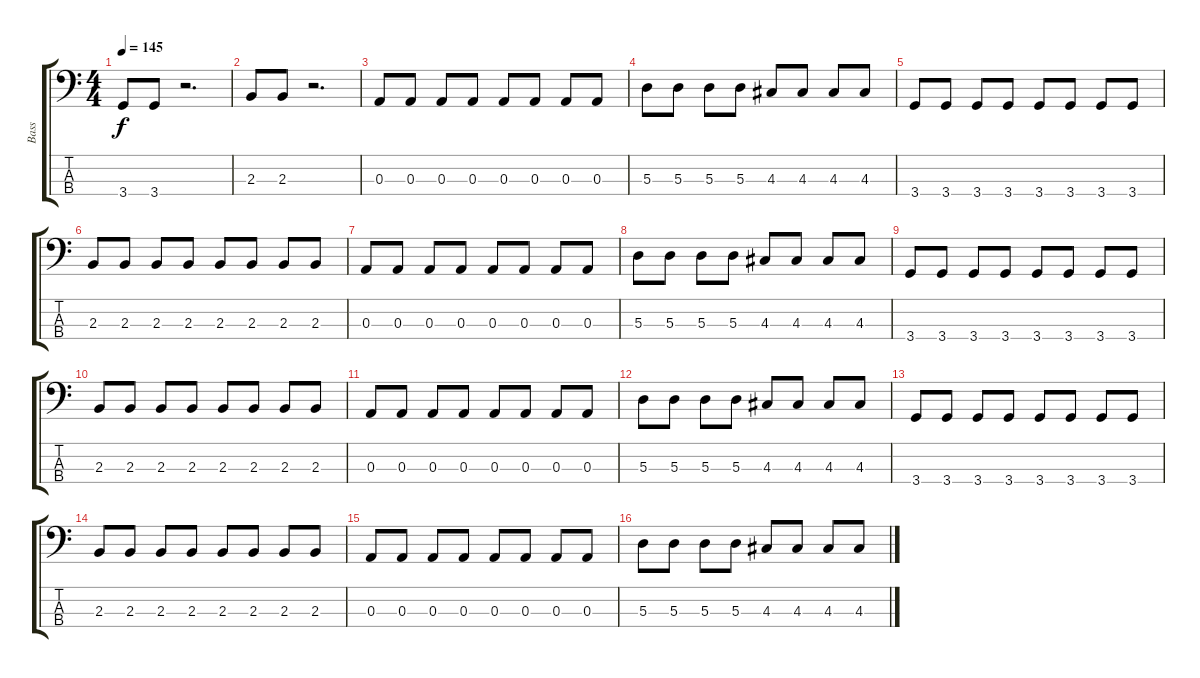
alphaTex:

\track ("Bass" "Bass") {instrument electricbasspick}
\staff {score tabs}
\tuning (G2 D2 A1 E1) {hide}
\ts (4 4)
\tempo 145
\clef f4
\ks c
3.4.8{dy f} 3.4.8 r.2{d} |
2.3.8 2.3.8 r.2{d} |
0.3.8 0.3.8 0.3.8 0.3.8 0.3.8 0.3.8 0.3.8 0.3.8 |
5.3.8 5.3.8 5.3.8 5.3.8 4.3.8 4.3.8 4.3.8 4.3.8 |
3.4.8 3.4.8 3.4.8 3.4.8 3.4.8 3.4.8 3.4.8 3.4.8 |
2.3.8 2.3.8 2.3.8 2.3.8 2.3.8 2.3.8 2.3.8 2.3.8 |
0.3.8 0.3.8 0.3.8 0.3.8 0.3.8 0.3.8 0.3.8 0.3.8 |
5.3.8 5.3.8 5.3.8 5.3.8 4.3.8 4.3.8 4.3.8 4.3.8 |
3.4.8 3.4.8 3.4.8 3.4.8 3.4.8 3.4.8 3.4.8 3.4.8 |
2.3.8 2.3.8 2.3.8 2.3.8 2.3.8 2.3.8 2.3.8 2.3.8 |
0.3.8 0.3.8 0.3.8 0.3.8 0.3.8 0.3.8 0.3.8 0.3.8 |
5.3.8 5.3.8 5.3.8 5.3.8 4.3.8 4.3.8 4.3.8 4.3.8 |
3.4.8 3.4.8 3.4.8 3.4.8 3.4.8 3.4.8 3.4.8 3.4.8 |
2.3.8 2.3.8 2.3.8 2.3.8 2.3.8 2.3.8 2.3.8 2.3.8 |
0.3.8 0.3.8 0.3.8 0.3.8 0.3.8 0.3.8 0.3.8 0.3.8 |
5.3.8 5.3.8 5.3.8 5.3.8 4.3.8 4.3.8 4.3.8 4.3.8
